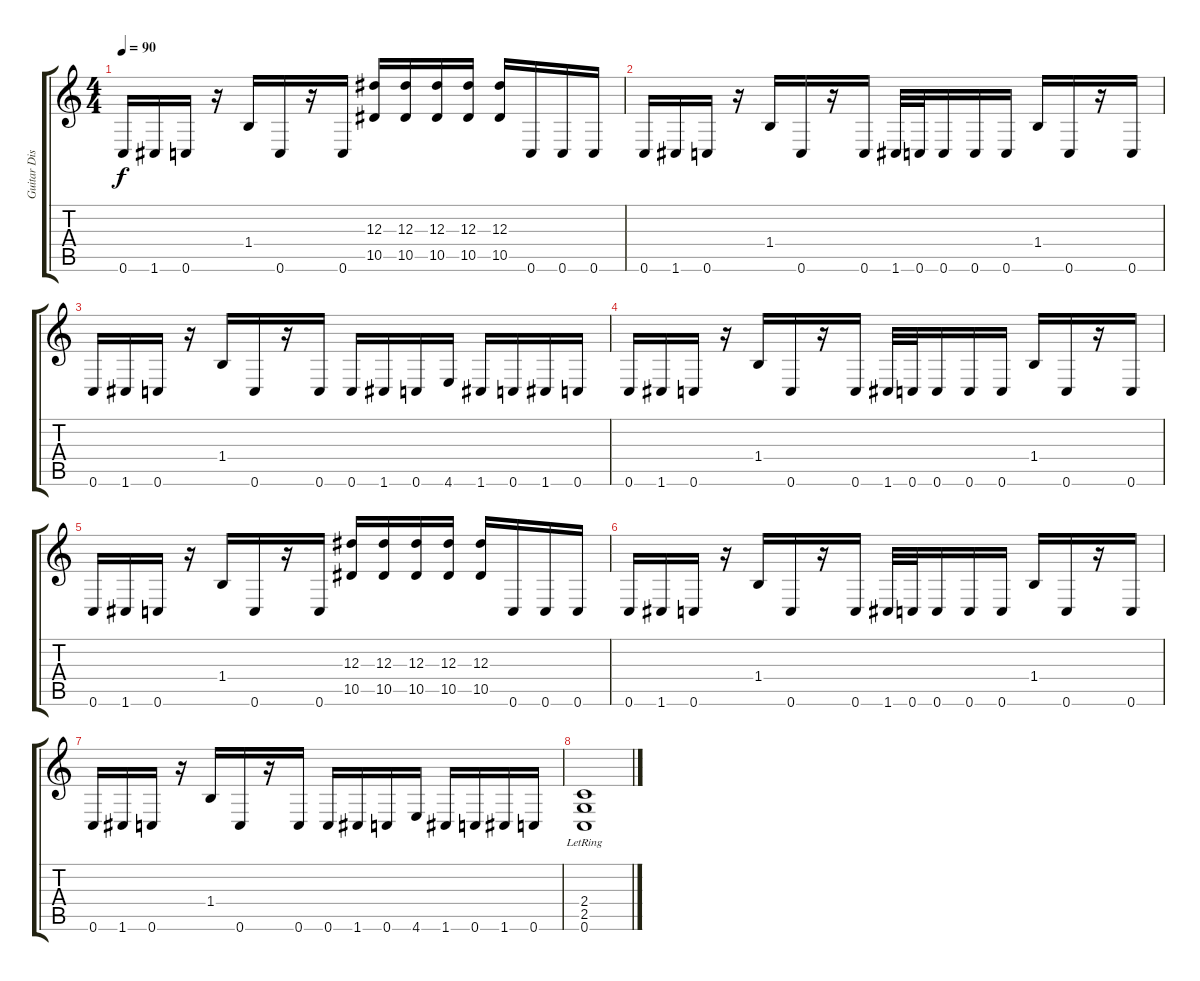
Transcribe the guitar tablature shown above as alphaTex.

\track ("Guitar Dist 1" "Guitar Dis") {instrument overdrivenguitar}
\staff {score tabs}
\tuning (C4 G3 Eb3 Bb2 F2 C2) {hide}
\ts (4 4)
\tempo 90
\clef g2
\ks c
0.6.16{dy f} 1.6.16 0.6.16 r.16 1.4.16 0.6.16 r.16 0.6.16 (12.3 10.5).16 (12.3 10.5).16 (12.3 10.5).16 (12.3 10.5).16 (12.3 10.5).16 0.6.16 0.6.16 0.6.16 |
0.6.16 1.6.16 0.6.16 r.16 1.4.16 0.6.16 r.16 0.6.16 1.6.32 0.6.32 0.6.16 0.6.16 0.6.16 1.4.16 0.6.16 r.16 0.6.16 |
0.6.16 1.6.16 0.6.16 r.16 1.4.16 0.6.16 r.16 0.6.16 0.6.16 1.6.16 0.6.16 4.6.16 1.6.16 0.6.16 1.6.16 0.6.16 |
0.6.16 1.6.16 0.6.16 r.16 1.4.16 0.6.16 r.16 0.6.16 1.6.32 0.6.32 0.6.16 0.6.16 0.6.16 1.4.16 0.6.16 r.16 0.6.16 |
0.6.16 1.6.16 0.6.16 r.16 1.4.16 0.6.16 r.16 0.6.16 (12.3 10.5).16 (12.3 10.5).16 (12.3 10.5).16 (12.3 10.5).16 (12.3 10.5).16 0.6.16 0.6.16 0.6.16 |
0.6.16 1.6.16 0.6.16 r.16 1.4.16 0.6.16 r.16 0.6.16 1.6.32 0.6.32 0.6.16 0.6.16 0.6.16 1.4.16 0.6.16 r.16 0.6.16 |
0.6.16 1.6.16 0.6.16 r.16 1.4.16 0.6.16 r.16 0.6.16 0.6.16 1.6.16 0.6.16 4.6.16 1.6.16 0.6.16 1.6.16 0.6.16 |
(2.4{lr} 2.5{lr} 0.6{lr}).1
